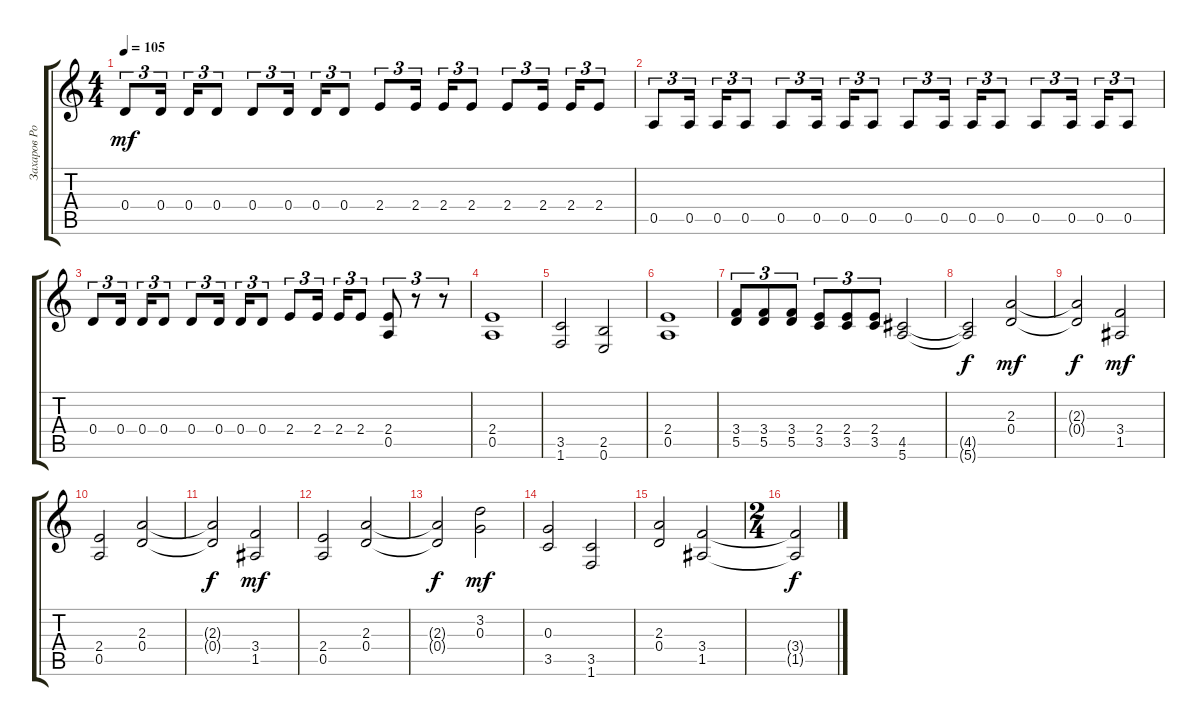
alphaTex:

\track ("Захаров Роман" "Захаров Ро") {instrument distortionguitar}
\staff {score tabs}
\tuning (E4 B3 G3 D3 A2 E2) {hide}
\ts (4 4)
\tempo 105
\clef g2
\ks c
0.4.8{tu (3 2) dy mf} 0.4.16{tu (3 2)} 0.4.16{tu (3 2)} 0.4.8{tu (3 2)} 0.4.8{tu (3 2)} 0.4.16{tu (3 2)} 0.4.16{tu (3 2)} 0.4.8{tu (3 2)} 2.4.8{tu (3 2)} 2.4.16{tu (3 2)} 2.4.16{tu (3 2)} 2.4.8{tu (3 2)} 2.4.8{tu (3 2)} 2.4.16{tu (3 2)} 2.4.16{tu (3 2)} 2.4.8{tu (3 2)} |
0.5.8{tu (3 2)} 0.5.16{tu (3 2)} 0.5.16{tu (3 2)} 0.5.8{tu (3 2)} 0.5.8{tu (3 2)} 0.5.16{tu (3 2)} 0.5.16{tu (3 2)} 0.5.8{tu (3 2)} 0.5.8{tu (3 2)} 0.5.16{tu (3 2)} 0.5.16{tu (3 2)} 0.5.8{tu (3 2)} 0.5.8{tu (3 2)} 0.5.16{tu (3 2)} 0.5.16{tu (3 2)} 0.5.8{tu (3 2)} |
0.4.8{tu (3 2)} 0.4.16{tu (3 2)} 0.4.16{tu (3 2)} 0.4.8{tu (3 2)} 0.4.8{tu (3 2)} 0.4.16{tu (3 2)} 0.4.16{tu (3 2)} 0.4.8{tu (3 2)} 2.4.8{tu (3 2)} 2.4.16{tu (3 2)} 2.4.16{tu (3 2)} 2.4.8{tu (3 2)} (2.4 0.5).8{tu (3 2)} r.8{tu (3 2)} r.8{tu (3 2)} |
(2.4 0.5).1 |
(3.5 1.6).2 (2.5 0.6).2 |
(2.4 0.5).1 |
(3.4 5.5).8{tu (3 2)} (3.4 5.5).8{tu (3 2)} (3.4 5.5).8{tu (3 2)} (2.4 3.5).8{tu (3 2)} (2.4 3.5).8{tu (3 2)} (2.4 3.5).8{tu (3 2)} (4.5 5.6).2 |
(4.5{t} 5.6{t}).2{dy f} (2.3 0.4).2{dy mf} |
(2.3{t} 0.4{t}).2{dy f} (3.4 1.5).2{dy mf} |
(2.4 0.5).2 (2.3 0.4).2 |
(2.3{t} 0.4{t}).2{dy f} (3.4 1.5).2{dy mf} |
(2.4 0.5).2 (2.3 0.4).2 |
(2.3{t} 0.4{t}).2{dy f} (3.2 0.3).2{dy mf} |
(0.3 3.5).2 (3.5 1.6).2 |
(2.3 0.4).2 (3.4 1.5).2 |
\ts (2 4)
(3.4{t} 1.5{t}).2{dy f}
